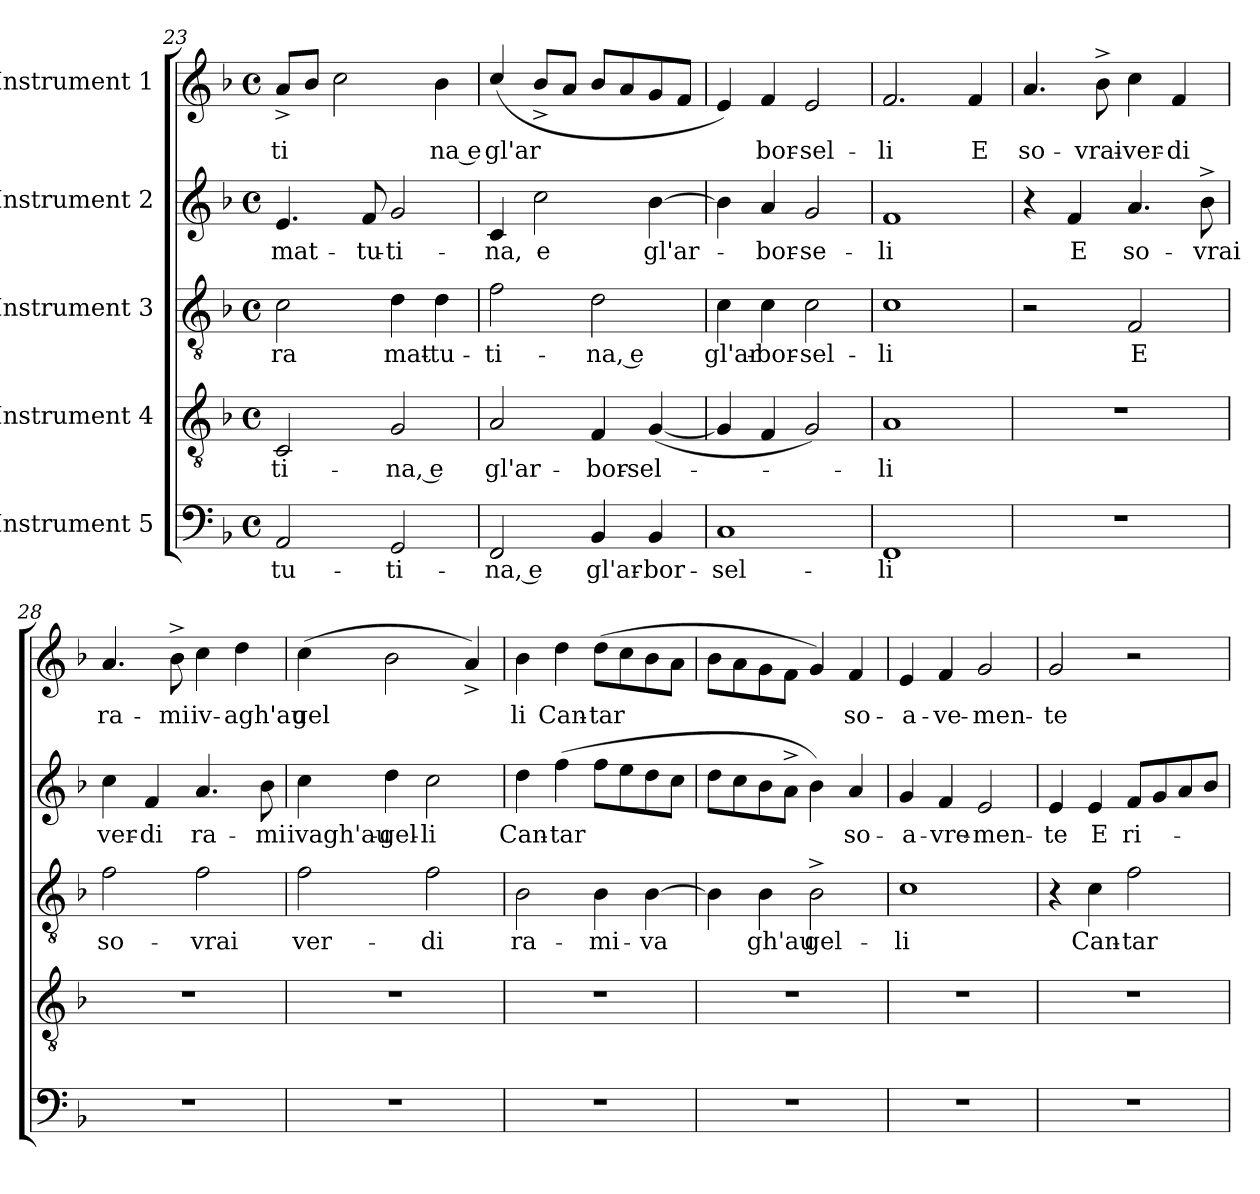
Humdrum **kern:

**kern	**text	**kern	**text	**kern	**text	**kern	**text	**kern	**text
*part5	*part5	*part4	*part4	*part3	*part3	*part2	*part2	*part1	*part1
*staff5	*staff5	*staff4	*staff4	*staff3	*staff3	*staff2	*staff2	*staff1	*staff1
*I"Instrument 5	*	*I"Instrument 4	*	*I"Instrument 3	*	*I"Instrument 2	*	*I"Instrument 1	*
*clefF4	*	*clefGv2	*	*clefGv2	*	*clefG2	*	*clefG2	*
*k[b-]	*	*k[b-]	*	*k[b-]	*	*k[b-]	*	*k[b-]	*
*F:	*	*F:	*	*F:	*	*F:	*	*F:	*
*M4/4	*	*M4/4	*	*M4/4	*	*M4/4	*	*M4/4	*
*met(c)	*	*met(c)	*	*met(c)	*	*met(c)	*	*met(c)	*
=23	=23	=23	=23	=23	=23	=23	=23	=23	=23
!	!LO:LY:b:cj	!	!LO:LY:b:cj	!	!LO:LY:b:cj	!	!LO:LY:b:cj	!	!LO:LY:b:cj
2AA/	-tu-	2C/	-ti-	2c\	-ra	4.e/	mat-	8a^>/L	-ti
.	.	.	.	.	.	.	.	8b-/J	.
.	.	.	.	.	.	.	.	2cc\	.
!	!	!	!	!	!	!	!LO:LY:b	!	!
.	.	.	.	.	.	8f/	-tu-	.	.
!	!LO:LY:b:cj	!	!LO:LY:b:rj	!	!LO:LY:b:cj	!	!LO:LY:b:rj	!	!
2GG/	-ti-	2G/	-na, e	4d\	mat-	2g/	-ti-	.	.
!	!	!	!	!	!LO:LY:b:rj	!	!	!	!LO:LY:b:rj
.	.	.	.	4d\	-tu-	.	.	4b-\	na e
=24	=24	=24	=24	=24	=24	=24	=24	=24	=24
!	!LO:LY:b:rj	!	!LO:LY:b:cj	!	!LO:LY:b:cj	!	!LO:LY:b:cj	!	!LO:LY:b
2FF/	-na, e	2A/	gl'ar-	2f\	-ti-	4c/	-na,	(<4cc/	gl'ar
!	!	!	!	!	!	!	!LO:LY:b:cj	!	!
.	.	.	.	.	.	2cc\	e	8b-^>/L	.
.	.	.	.	.	.	.	.	8a/J	.
!	!LO:LY:b	!	!LO:LY:b:cj	!	!LO:LY:b:rj	!	!	!	!
4BB-/	gl'ar-	4F/	-bor-	2d\	-na, e	.	.	8b-/L	.
.	.	.	.	.	.	.	.	8a/	.
!	!LO:LY:b:rj	!	!LO:LY:b	!	!	!	!LO:LY:b	!	!
4BB-/	-bor-	(<[<4G/	-sel-	.	.	[>4b-\	gl'ar-	8g/	.
.	.	.	.	.	.	.	.	8f/J	.
=25	=25	=25	=25	=25	=25	=25	=25	=25	=25
!	!LO:LY:b:cj	!	!	!	!LO:LY:b	!	!	!	!
1C	-sel-	4G/]	.	4c\	gl'ar-	4b-\]	.	4e/)	.
!	!	!	!	!	!LO:LY:b:cj	!	!LO:LY:b	!	!LO:LY:b
.	.	4F/	.	4c\	-bor-	4a/	-bor-	4f/	bor-
!	!	!	!	!	!LO:LY:b:rj	!	!LO:LY:b:rj	!	!LO:LY:b:rj
.	.	2G/)	.	2c\	-sel-	2g/	-se-	2e/	-sel-
=26	=26	=26	=26	=26	=26	=26	=26	=26	=26
!	!LO:LY:b:cj	!	!LO:LY:b:cj	!	!LO:LY:b:cj	!	!LO:LY:b:cj	!	!LO:LY:b:cj
1FF	-li	1A	-li	1c	-li	1f	-li	2.f/	-li
!	!	!	!	!	!	!	!	!	!LO:LY:b:cj
.	.	.	.	.	.	.	.	4f/	E
=27	=27	=27	=27	=27	=27	=27	=27	=27	=27
!	!	!	!	!	!	!	!	!	!LO:LY:b
1r	.	1r	.	2r	.	4r	.	4.a/	so-
!	!	!	!	!	!	!	!LO:LY:b:cj	!	!
.	.	.	.	.	.	4f/	E	.	.
!	!	!	!	!	!	!	!	!	!LO:LY:b:cj
.	.	.	.	.	.	.	.	8b-^<\	-vrai-
!	!	!	!	!	!LO:LY:b:cj	!	!LO:LY:b	!	!LO:LY:b:cj
.	.	.	.	2F/	E	4.a/	so-	4cc\	-ver-
!	!	!	!	!	!	!	!	!	!LO:LY:b:rj
.	.	.	.	.	.	.	.	4f/	-di
!	!	!	!	!	!	!	!LO:LY:b:rj	!	!
.	.	.	.	.	.	8b-^<\	-vrai	.	.
!!LO:LB:g=z
=28	=28	=28	=28	=28	=28	=28	=28	=28	=28
!	!	!	!	!	!LO:LY:b:cj	!	!LO:LY:b	!	!LO:LY:b:cj
1r	.	1r	.	2f\	so-	4cc\	ver-	4.a/	ra-
!	!	!	!	!	!	!	!LO:LY:b:rj	!	!
.	.	.	.	.	.	4f/	-di	.	.
!	!	!	!	!	!	!	!	!	!LO:LY:b:cj
.	.	.	.	.	.	.	.	8b-^<\	-mi
!	!	!	!	!	!LO:LY:b:cj	!	!LO:LY:b:cj	!	!LO:LY:b
.	.	.	.	2f\	-vrai	4.a/	ra-	4cc\	iv-
!	!	!	!	!	!	!	!	!	!LO:LY:b:cj
.	.	.	.	.	.	.	.	4dd\	-agh'au
!	!	!	!	!	!	!	!LO:LY:b:cj	!	!
.	.	.	.	.	.	8b-\	-mi	.	.
=29	=29	=29	=29	=29	=29	=29	=29	=29	=29
!	!	!	!	!	!LO:LY:b:cj	!	!LO:LY:b:cj	!	!LO:LY:b
1r	.	1r	.	2f\	ver-	4cc\	ivagh'au-	(>4cc\	gel
!	!	!	!	!	!	!	!LO:LY:b:cj	!	!
.	.	.	.	.	.	4dd\	-gel-	2b-\	.
!	!	!	!	!	!LO:LY:b:cj	!	!LO:LY:b:rj	!	!
.	.	.	.	2f\	-di	2cc\	-li	.	.
.	.	.	.	.	.	.	.	4a^>/)	.
=30	=30	=30	=30	=30	=30	=30	=30	=30	=30
!	!	!	!	!	!LO:LY:b:cj	!	!LO:LY:b	!	!LO:LY:b:cj
1r	.	1r	.	2B-\	ra-	4dd\	Can-	4b-\	li
!	!	!	!	!	!	!	!LO:LY:b:cj	!	!LO:LY:b:cj
.	.	.	.	.	.	(>4ff\	-tar	4dd\	Can-
!	!	!	!	!	!LO:LY:b:cj	!	!	!	!LO:LY:b:cj
.	.	.	.	4B-\	-mi-	8ff\L	.	(>8dd\L	-tar
.	.	.	.	.	.	8ee\	.	8cc\	.
!	!	!	!	!	!LO:LY:b	!	!	!	!
.	.	.	.	[>4B-\	-va	8dd\	.	8b-\	.
.	.	.	.	.	.	8cc\J	.	8a\J	.
=31	=31	=31	=31	=31	=31	=31	=31	=31	=31
1r	.	1r	.	4B-\]	.	8dd\L	.	8b-\L	.
.	.	.	.	.	.	8cc\	.	8a\	.
!	!	!	!	!	!LO:LY:b:cj	!	!	!	!
.	.	.	.	4B-\	gh'au	8b-\	.	8g\	.
.	.	.	.	.	.	8a^>\J	.	8f\J	.
!	!	!	!	!	!LO:LY:b:cj	!	!	!	!
.	.	.	.	2B-^>\	gel-	4b-\)	.	4g/)	.
!	!	!	!	!	!	!	!LO:LY:b:cj	!	!LO:LY:b:cj
.	.	.	.	.	.	4a/	so-	4f/	so-
=32	=32	=32	=32	=32	=32	=32	=32	=32	=32
!	!	!	!	!	!LO:LY:b:cj	!	!LO:LY:b	!	!LO:LY:b
1r	.	1r	.	1c	-li	4g/	-a-	4e/	-a-
!	!	!	!	!	!	!	!LO:LY:b:cj	!	!LO:LY:b:cj
.	.	.	.	.	.	4f/	-vre-	4f/	-ve-
!	!	!	!	!	!	!	!LO:LY:b:rj	!	!LO:LY:b:rj
.	.	.	.	.	.	2e/	-men-	2g/	-men-
!!LO:PB:g=z
=33	=33	=33	=33	=33	=33	=33	=33	=33	=33
!	!	!	!	!	!	!	!LO:LY:b:cj	!	!LO:LY:b:cj
1r	.	1r	.	4r	.	4e/	-te	2g/	-te
!	!	!	!	!	!LO:LY:b:cj	!	!LO:LY:b:cj	!	!
.	.	.	.	4c\	Can-	4e/	E	.	.
!	!	!	!	!	!LO:LY:b:rj	!	!LO:LY:b:cj	!	!
.	.	.	.	2f\	-tar	8f/L	ri-	2r	.
.	.	.	.	.	.	8g/	.	.	.
.	.	.	.	.	.	8a/	.	.	.
.	.	.	.	.	.	8b-/J	.	.	.
=	=	=	=	=	=	=	=	=	=
*-	*-	*-	*-	*-	*-	*-	*-	*-	*-
